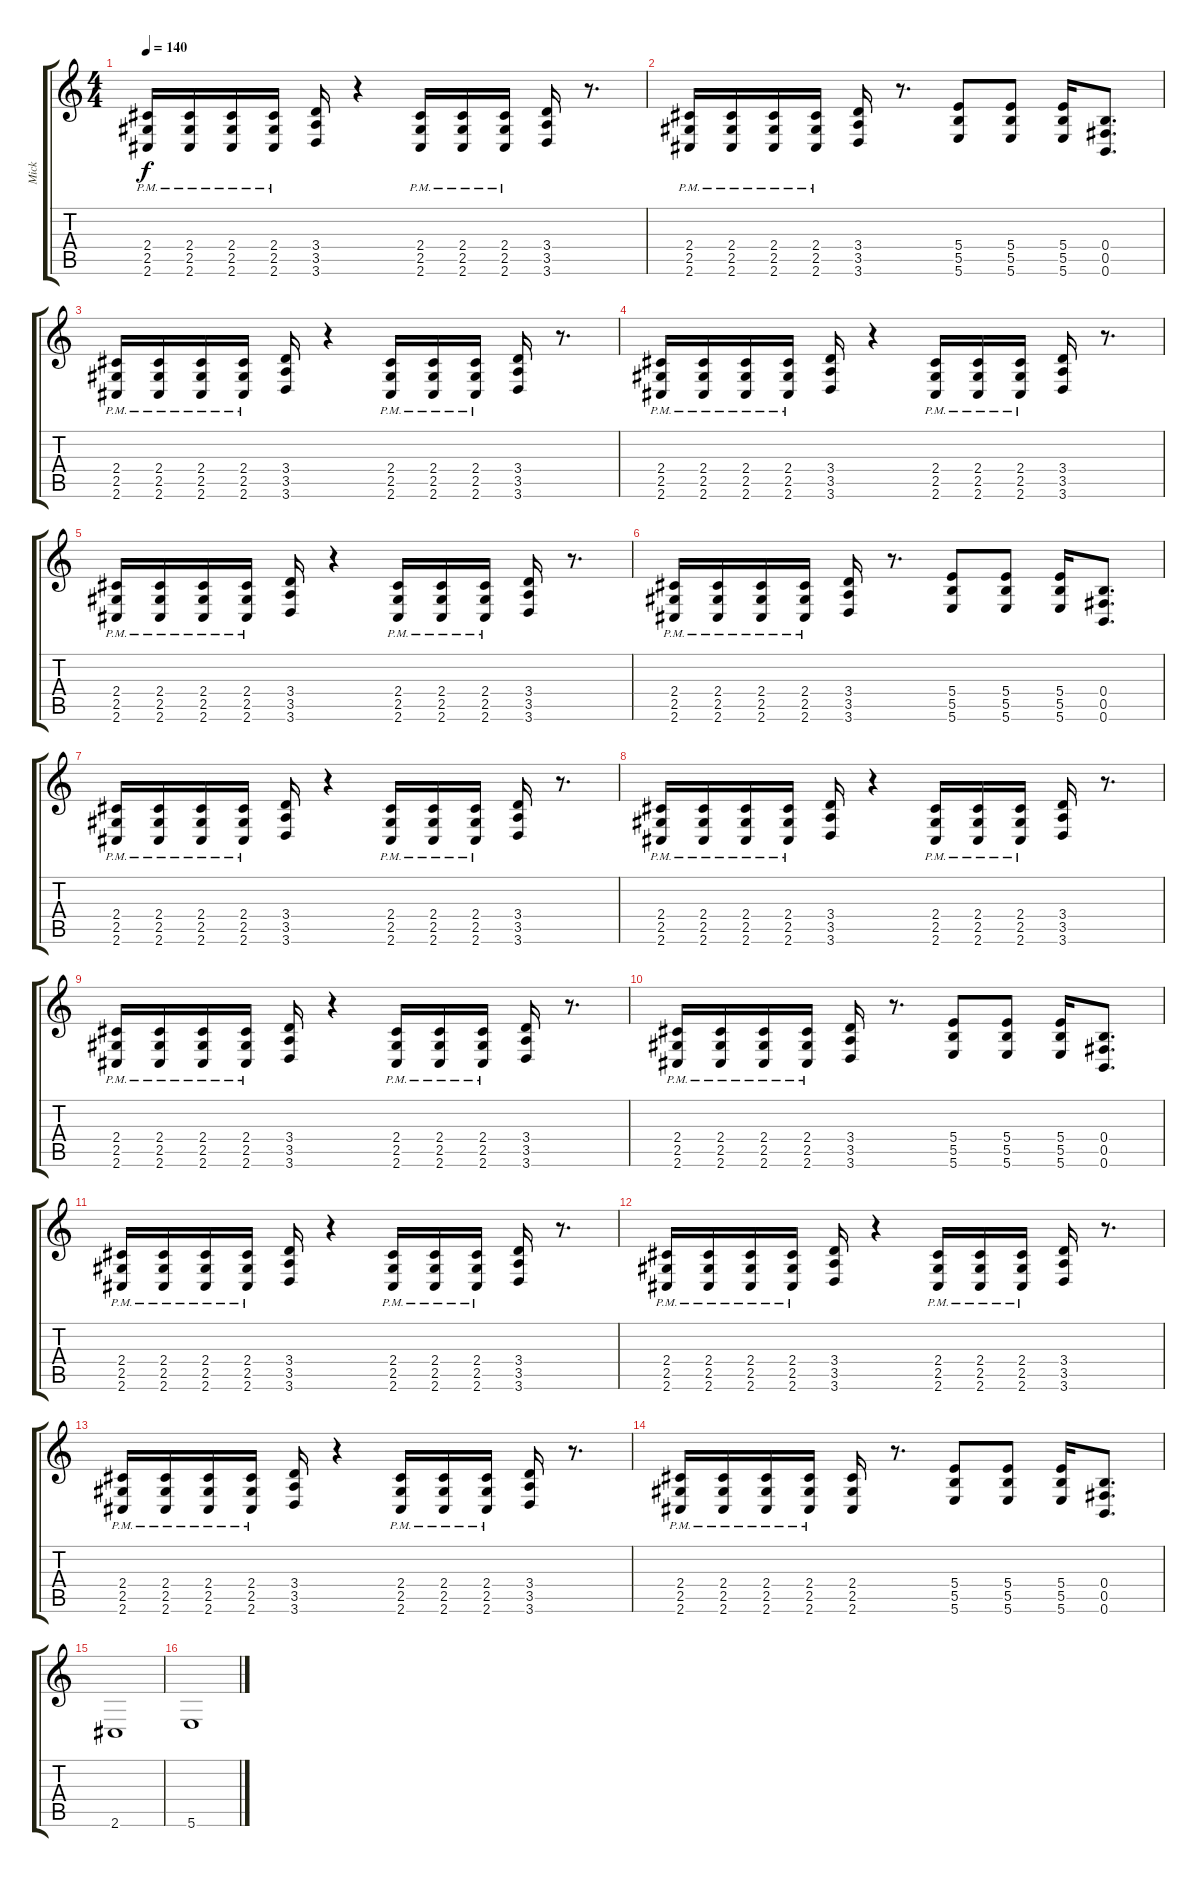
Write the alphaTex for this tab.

\track ("Mick" "Mick") {instrument distortionguitar}
\staff {score tabs}
\tuning (Db4 Ab3 E3 B2 Gb2 B1) {hide}
\ts (4 4)
\tempo 140
\clef g2
\ks c
(2.4{pm} 2.5{pm} 2.6{pm}).16{dy f} (2.4{pm} 2.5{pm} 2.6{pm}).16 (2.4{pm} 2.5{pm} 2.6{pm}).16 (2.4{pm} 2.5{pm} 2.6{pm}).16 (3.4 3.5 3.6).16 r.4 (2.4{pm} 2.5{pm} 2.6{pm}).16 (2.4{pm} 2.5{pm} 2.6{pm}).16 (2.4{pm} 2.5{pm} 2.6{pm}).16 (3.4 3.5 3.6).16 r.8{d} |
(2.4{pm} 2.5{pm} 2.6{pm}).16 (2.4{pm} 2.5{pm} 2.6{pm}).16 (2.4{pm} 2.5{pm} 2.6{pm}).16 (2.4{pm} 2.5{pm} 2.6{pm}).16 (3.4 3.5 3.6).16 r.8{d} (5.4 5.5 5.6).8 (5.4 5.5 5.6).8 (5.4 5.5 5.6).16 (0.4 0.5 0.6).8{d} |
(2.4{pm} 2.5{pm} 2.6{pm}).16 (2.4{pm} 2.5{pm} 2.6{pm}).16 (2.4{pm} 2.5{pm} 2.6{pm}).16 (2.4{pm} 2.5{pm} 2.6{pm}).16 (3.4 3.5 3.6).16 r.4 (2.4{pm} 2.5{pm} 2.6{pm}).16 (2.4{pm} 2.5{pm} 2.6{pm}).16 (2.4{pm} 2.5{pm} 2.6{pm}).16 (3.4 3.5 3.6).16 r.8{d} |
(2.4{pm} 2.5{pm} 2.6{pm}).16 (2.4{pm} 2.5{pm} 2.6{pm}).16 (2.4{pm} 2.5{pm} 2.6{pm}).16 (2.4{pm} 2.5{pm} 2.6{pm}).16 (3.4 3.5 3.6).16 r.4 (2.4{pm} 2.5{pm} 2.6{pm}).16 (2.4{pm} 2.5{pm} 2.6{pm}).16 (2.4{pm} 2.5{pm} 2.6{pm}).16 (3.4 3.5 3.6).16 r.8{d} |
(2.4{pm} 2.5{pm} 2.6{pm}).16 (2.4{pm} 2.5{pm} 2.6{pm}).16 (2.4{pm} 2.5{pm} 2.6{pm}).16 (2.4{pm} 2.5{pm} 2.6{pm}).16 (3.4 3.5 3.6).16 r.4 (2.4{pm} 2.5{pm} 2.6{pm}).16 (2.4{pm} 2.5{pm} 2.6{pm}).16 (2.4{pm} 2.5{pm} 2.6{pm}).16 (3.4 3.5 3.6).16 r.8{d} |
(2.4{pm} 2.5{pm} 2.6{pm}).16 (2.4{pm} 2.5{pm} 2.6{pm}).16 (2.4{pm} 2.5{pm} 2.6{pm}).16 (2.4{pm} 2.5{pm} 2.6{pm}).16 (3.4 3.5 3.6).16 r.8{d} (5.4 5.5 5.6).8 (5.4 5.5 5.6).8 (5.4 5.5 5.6).16 (0.4 0.5 0.6).8{d} |
(2.4{pm} 2.5{pm} 2.6{pm}).16 (2.4{pm} 2.5{pm} 2.6{pm}).16 (2.4{pm} 2.5{pm} 2.6{pm}).16 (2.4{pm} 2.5{pm} 2.6{pm}).16 (3.4 3.5 3.6).16 r.4 (2.4{pm} 2.5{pm} 2.6{pm}).16 (2.4{pm} 2.5{pm} 2.6{pm}).16 (2.4{pm} 2.5{pm} 2.6{pm}).16 (3.4 3.5 3.6).16 r.8{d} |
(2.4{pm} 2.5{pm} 2.6{pm}).16 (2.4{pm} 2.5{pm} 2.6{pm}).16 (2.4{pm} 2.5{pm} 2.6{pm}).16 (2.4{pm} 2.5{pm} 2.6{pm}).16 (3.4 3.5 3.6).16 r.4 (2.4{pm} 2.5{pm} 2.6{pm}).16 (2.4{pm} 2.5{pm} 2.6{pm}).16 (2.4{pm} 2.5{pm} 2.6{pm}).16 (3.4 3.5 3.6).16 r.8{d} |
(2.4{pm} 2.5{pm} 2.6{pm}).16 (2.4{pm} 2.5{pm} 2.6{pm}).16 (2.4{pm} 2.5{pm} 2.6{pm}).16 (2.4{pm} 2.5{pm} 2.6{pm}).16 (3.4 3.5 3.6).16 r.4 (2.4{pm} 2.5{pm} 2.6{pm}).16 (2.4{pm} 2.5{pm} 2.6{pm}).16 (2.4{pm} 2.5{pm} 2.6{pm}).16 (3.4 3.5 3.6).16 r.8{d} |
(2.4{pm} 2.5{pm} 2.6{pm}).16 (2.4{pm} 2.5{pm} 2.6{pm}).16 (2.4{pm} 2.5{pm} 2.6{pm}).16 (2.4{pm} 2.5{pm} 2.6{pm}).16 (3.4 3.5 3.6).16 r.8{d} (5.4 5.5 5.6).8 (5.4 5.5 5.6).8 (5.4 5.5 5.6).16 (0.4 0.5 0.6).8{d} |
(2.4{pm} 2.5{pm} 2.6{pm}).16 (2.4{pm} 2.5{pm} 2.6{pm}).16 (2.4{pm} 2.5{pm} 2.6{pm}).16 (2.4{pm} 2.5{pm} 2.6{pm}).16 (3.4 3.5 3.6).16 r.4 (2.4{pm} 2.5{pm} 2.6{pm}).16 (2.4{pm} 2.5{pm} 2.6{pm}).16 (2.4{pm} 2.5{pm} 2.6{pm}).16 (3.4 3.5 3.6).16 r.8{d} |
(2.4{pm} 2.5{pm} 2.6{pm}).16 (2.4{pm} 2.5{pm} 2.6{pm}).16 (2.4{pm} 2.5{pm} 2.6{pm}).16 (2.4{pm} 2.5{pm} 2.6{pm}).16 (3.4 3.5 3.6).16 r.4 (2.4{pm} 2.5{pm} 2.6{pm}).16 (2.4{pm} 2.5{pm} 2.6{pm}).16 (2.4{pm} 2.5{pm} 2.6{pm}).16 (3.4 3.5 3.6).16 r.8{d} |
(2.4{pm} 2.5{pm} 2.6{pm}).16 (2.4{pm} 2.5{pm} 2.6{pm}).16 (2.4{pm} 2.5{pm} 2.6{pm}).16 (2.4{pm} 2.5{pm} 2.6{pm}).16 (3.4 3.5 3.6).16 r.4 (2.4{pm} 2.5{pm} 2.6{pm}).16 (2.4{pm} 2.5{pm} 2.6{pm}).16 (2.4{pm} 2.5{pm} 2.6{pm}).16 (3.4 3.5 3.6).16 r.8{d} |
(2.4{pm} 2.5{pm} 2.6{pm}).16 (2.4{pm} 2.5{pm} 2.6{pm}).16 (2.4{pm} 2.5{pm} 2.6{pm}).16 (2.4{pm} 2.5{pm} 2.6{pm}).16 (2.4 2.5 2.6).16 r.8{d} (5.4 5.5 5.6).8 (5.4 5.5 5.6).8 (5.4 5.5 5.6).16 (0.4 0.5 0.6).8{d} |
2.6.1 |
5.6.1
